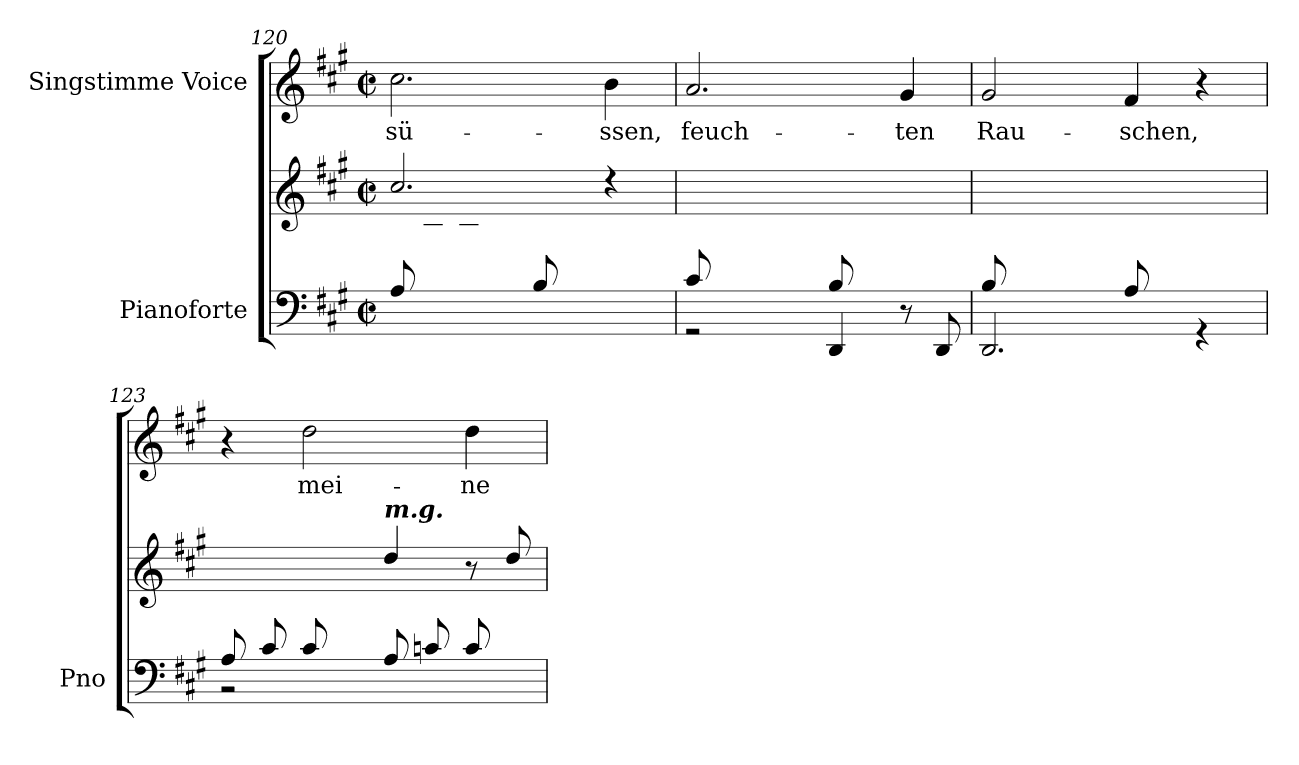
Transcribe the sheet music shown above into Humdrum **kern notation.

**kern	**kern	**kern	**text
*part2	*part2	*part1	*part1
*staff3	*staff2	*staff1	*staff1
*I"Pianoforte	*	*I"Singstimme Voice	*
*I'Pno	*	*	*
*clefF4	*clefG2	*clefG2	*
*k[f#c#g#]	*k[f#c#g#]	*k[f#c#g#]	*
*M2/2	*M2/2	*M2/2	*
*met(c|)	*met(c|)	*met(c|)	*
=120	=120	=120	=120
*	*^	*	*
!	!	!	!	!LO:LY:b
8A/L	2.cc#/	8ryy	2.cc#\	sü-
4.ryy	.	8c#\	.	.
.	.	8c#\	.	.
.	.	8f#\J	.	.
8B/L	.	8ryy	.	.
4.ryy	.	8d\	.	.
!	!	!	!	!LO:LY:b
.	4rdd	8d\	4b\	-ssen,
.	.	8g#\J	.	.
=121	=121	=121	=121	=121
*^	*	*	*	*
!	!	!	!	!	!LO:LY:b
*	*	*v	*v	*	*
8c#/L	2rGG	8ryy	2.a/	feuch-
4.ryy	.	8f#\	.	.
.	.	8f#\	.	.
.	.	8a\J	.	.
8B/L	4DD/	8ryy	.	.
4.ryy	.	8e#X\	.	.
!	!	!	!	!LO:LY:b
.	8r	8e#\	4g#/	-ten
.	8DD/	8g#\J	.	.
=122	=122	=122	=122	=122
!	!	!	!	!LO:LY:b
8B/L	2.DD/	8ryy	2g#/	Rau-
4.ryy	.	8e#X\	.	.
.	.	8e#\	.	.
.	.	8g#\J	.	.
!	!	!	!	!LO:LY:b
8A/L	.	8ryy	4f#/	-schen,
4.ryy	.	8d\	.	.
.	4rGG	8d\	4r	.
.	.	8f#\J	.	.
!!LO:LB:g=z
=123	=123	=123	=123	=123
*	*	*^	*	*
8A/L	2rBB	4.ryy	2..ryy	4r	.
8c#/	.	.	.	.	.
!	!	!	!	!	!LO:LY:b
8c#/	.	.	.	2dd\	mei-
8ryy	.	8f#\J	.	.	.
!	!	!LO:TX:a:Bi:t=m.g.	!	!	!
2ryy	8A/L	4dd/	.	.	.
.	8cn/	.	.	.	.
!	!	!	!	!	!LO:LY:b
.	8c/	8r	.	4dd\	-ne
.	8ryy	8dd/	8f#\J	.	.
*v	*v	*	*	*	*
*	*v	*v	*	*
=	=	=	=
*-	*-	*-	*-
